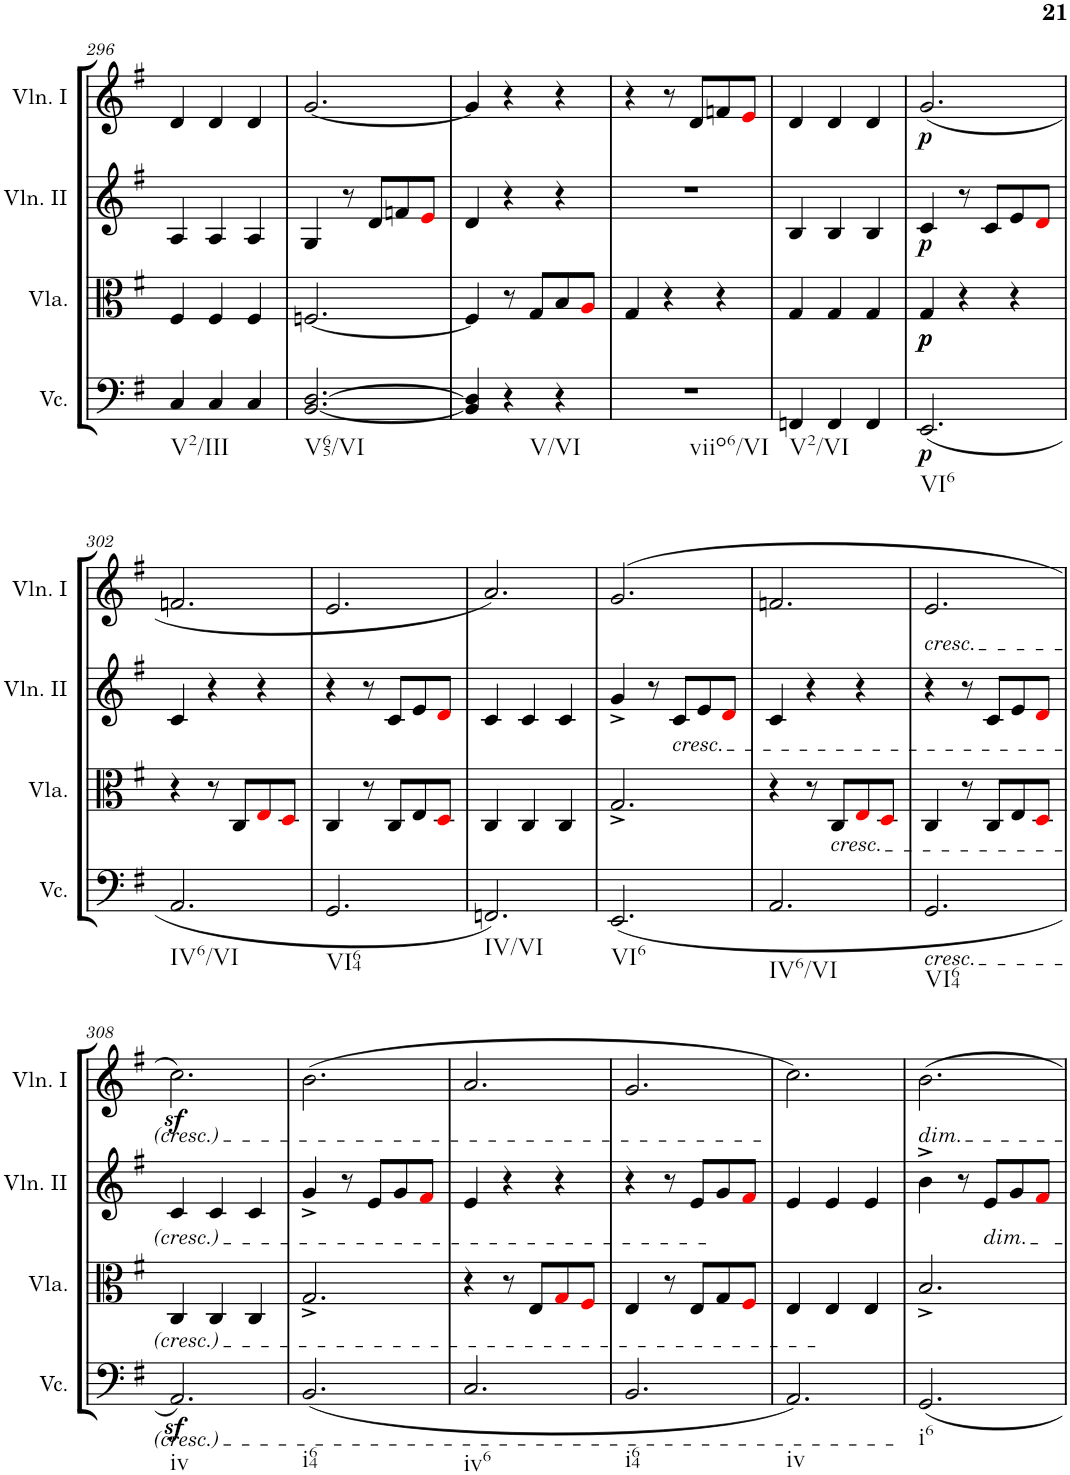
**kern	**dynam	**kern	**dynam	**kern	**dynam	**kern	**dynam
*part4	*part4	*part3	*part3	*part2	*part2	*part1	*part1
*staff4	*staff4	*staff3	*staff3	*staff2	*staff2	*staff1	*staff1
*I"Violoncello	*	*I"Viola	*	*I"Violino II	*	*I"Violino I	*
*I'Vc.	*	*I'Vla.	*	*I'Vln. II	*	*I'Vln. I	*
!!LO:PB:g=z
*clefF4	*	*clefC3	*	*clefG2	*	*clefG2	*
*k[f#]	*	*k[f#]	*	*k[f#]	*	*k[f#]	*
*M3/4	*	*M3/4	*	*M3/4	*	*M3/4	*
=296	=296	=296	=296	=296	=296	=296	=296
!LO:TX:b:t=V2/III	!	!	!	!	!	!	!
4C/	.	4F#/	.	4A/	.	4d/	.
4C/	.	4F#/	.	4A/	.	4d/	.
4C/	.	4F#/	.	4A/	.	4d/	.
=297	=297	=297	=297	=297	=297	=297	=297
!LO:TX:b:t=V65/VI	!	!	!	!	!	!	!
[2.BB/ [2.D/	.	[2.Fn/	.	4G/	.	[2.g/	.
.	.	.	.	8r	.	.	.
.	.	.	.	8d/L	.	.	.
.	.	.	.	8fn/	.	.	.
.	.	.	.	8ei/J	.	.	.
=298	=298	=298	=298	=298	=298	=298	=298
4BB/] 4D/]	.	4F/]	.	4d/	.	4g/]	.
!LO:TX:b:t=V/VI	!	!	!	!	!	!	!
4r	.	8r	.	4r	.	4r	.
.	.	8G/L	.	.	.	.	.
4r	.	8B/	.	4r	.	4r	.
.	.	8Ai/J	.	.	.	.	.
=299	=299	=299	=299	=299	=299	=299	=299
!LO:TX:b:t=viio6/VI	!	!	!	!	!	!	!
2.r	.	4G/	.	2.r	.	4r	.
.	.	4r	.	.	.	8r	.
.	.	.	.	.	.	8d/L	.
.	.	4r	.	.	.	8fn/	.
.	.	.	.	.	.	8ei/J	.
=300	=300	=300	=300	=300	=300	=300	=300
!LO:TX:b:t=V2/VI	!	!	!	!	!	!	!
4FFn/	.	4G/	.	4B/	.	4d/	.
4FF/	.	4G/	.	4B/	.	4d/	.
4FF/	.	4G/	.	4B/	.	4d/	.
=301	=301	=301	=301	=301	=301	=301	=301
!LO:TX:b:t=VI6	!	!	!	!	!	!	!
!	!LO:DY:b	!	!LO:DY:b	!	!	!	!
!	!	!	!LO:DY:n=1:b	!	!LO:DY:b	!	!LO:DY:b
(2.EE/	p	4G/	p p	4c/	p	(2.g/	p
.	.	4r	.	8r	.	.	.
.	.	.	.	8c/L	.	.	.
.	.	4r	.	8e/	.	.	.
.	.	.	.	8di/J	.	.	.
!!LO:LB:g=z
=302	=302	=302	=302	=302	=302	=302	=302
!LO:TX:b:t=IV6/VI	!	!	!	!	!	!	!
2.AA/	.	4r	.	4c/	.	2.fn/	.
.	.	8r	.	4r	.	.	.
.	.	8C/L	.	.	.	.	.
.	.	8Ei/	.	4r	.	.	.
.	.	8Di/J	.	.	.	.	.
=303	=303	=303	=303	=303	=303	=303	=303
!LO:TX:b:t=VI64	!	!	!	!	!	!	!
2.GG/	.	4C/	.	4r	.	2.e/	.
.	.	8r	.	8r	.	.	.
.	.	8C/L	.	8c/L	.	.	.
.	.	8E/	.	8e/	.	.	.
.	.	8Di/J	.	8di/J	.	.	.
=304	=304	=304	=304	=304	=304	=304	=304
!LO:TX:b:t=IV/VI	!	!	!	!	!	!	!
2.FFn/)	.	4C/	.	4c/	.	2.a/)	.
.	.	4C/	.	4c/	.	.	.
.	.	4C/	.	4c/	.	.	.
=305	=305	=305	=305	=305	=305	=305	=305
!LO:TX:b:t=VI6	!	!	!	!	!	!	!
(2.EE/	.	2.G^/	.	4g^/	.	(2.g/	.
.	.	.	.	8r	.	.	.
!	!	!	!	!LO:TX:b:i:t=cresc.	!	!	!
.	.	.	.	8c/L	.	.	.
.	.	.	.	8e/	.	.	.
.	.	.	.	8di/J	.	.	.
=306	=306	=306	=306	=306	=306	=306	=306
!LO:TX:b:t=IV6/VI	!	!	!	!	!	!	!
2.AA/	.	4r	.	4c/	.	2.fn/	.
.	.	8r	.	4r	.	.	.
!	!	!LO:TX:b:i:t=cresc.	!	!	!	!	!
.	.	8C/L	.	.	.	.	.
.	.	8Ei/	.	4r	.	.	.
.	.	8Di/J	.	.	.	.	.
=307	=307	=307	=307	=307	=307	=307	=307
!	!	!	!	!	!	!LO:TX:b:i:t=cresc.	!
!LO:TX:b:i:t=cresc.	!	!	!	!	!	!	!
!LO:TX:b:t=VI64	!	!	!	!	!	!	!
2.GG/	.	4C/	.	4r	.	2.e/	.
.	.	8r	.	8r	.	.	.
.	.	8C/L	.	8c/L	.	.	.
.	.	8E/	.	8e/	.	.	.
.	.	8Di/J	.	8di/J	.	.	.
!!LO:LB:g=z
=308	=308	=308	=308	=308	=308	=308	=308
!LO:TX:b:t=iv	!	!	!	!	!	!	!
2.AAz</)	.	4C/	.	4c/	.	2.ccz<\)	.
.	.	4C/	.	4c/	.	.	.
.	.	4C/	.	4c/	.	.	.
=309	=309	=309	=309	=309	=309	=309	=309
!LO:TX:b:t=i64	!	!	!	!	!	!	!
(2.BB/	.	2.G^/	.	4g^/	.	(2.b\	.
.	.	.	.	8r	.	.	.
.	.	.	.	8e/L	.	.	.
.	.	.	.	8g/	.	.	.
.	.	.	.	8f#i/J	.	.	.
=310	=310	=310	=310	=310	=310	=310	=310
!LO:TX:b:t=iv6	!	!	!	!	!	!	!
2.C/	.	4r	.	4e/	.	2.a/	.
.	.	8r	.	4r	.	.	.
.	.	8E/L	.	.	.	.	.
.	.	8Gi/	.	4r	.	.	.
.	.	8F#i/J	.	.	.	.	.
=311	=311	=311	=311	=311	=311	=311	=311
!LO:TX:b:t=i64	!	!	!	!	!	!	!
2.BB/	.	4E/	.	4r	.	2.g/	.
.	.	8r	.	8r	.	.	.
.	.	8E/L	.	8e/L	.	.	.
.	.	8G/	.	8g/	.	.	.
.	.	8F#i/J	.	8f#i/J	.	.	.
=312	=312	=312	=312	=312	=312	=312	=312
!LO:TX:b:t=iv	!	!	!	!	!	!	!
2.AA/)	.	4E/	.	4e/	.	2.cc\)	.
.	.	4E/	.	4e/	.	.	.
.	.	4E/	.	4e/	.	.	.
=313	=313	=313	=313	=313	=313	=313	=313
!	!	!	!	!	!	!LO:TX:b:i:t=dim.	!
!LO:TX:b:t=i6	!	!	!	!	!	!	!
2.GG/	.	2.B^/	.	4b^\	.	2.b\	.
.	.	.	.	8r	.	.	.
!	!	!	!	!LO:TX:b:i:t=dim.	!	!	!
.	.	.	.	8e/L	.	.	.
.	.	.	.	8g/	.	.	.
.	.	.	.	8f#i/J	.	.	.
=	=	=	=	=	=	=	=
*-	*-	*-	*-	*-	*-	*-	*-
